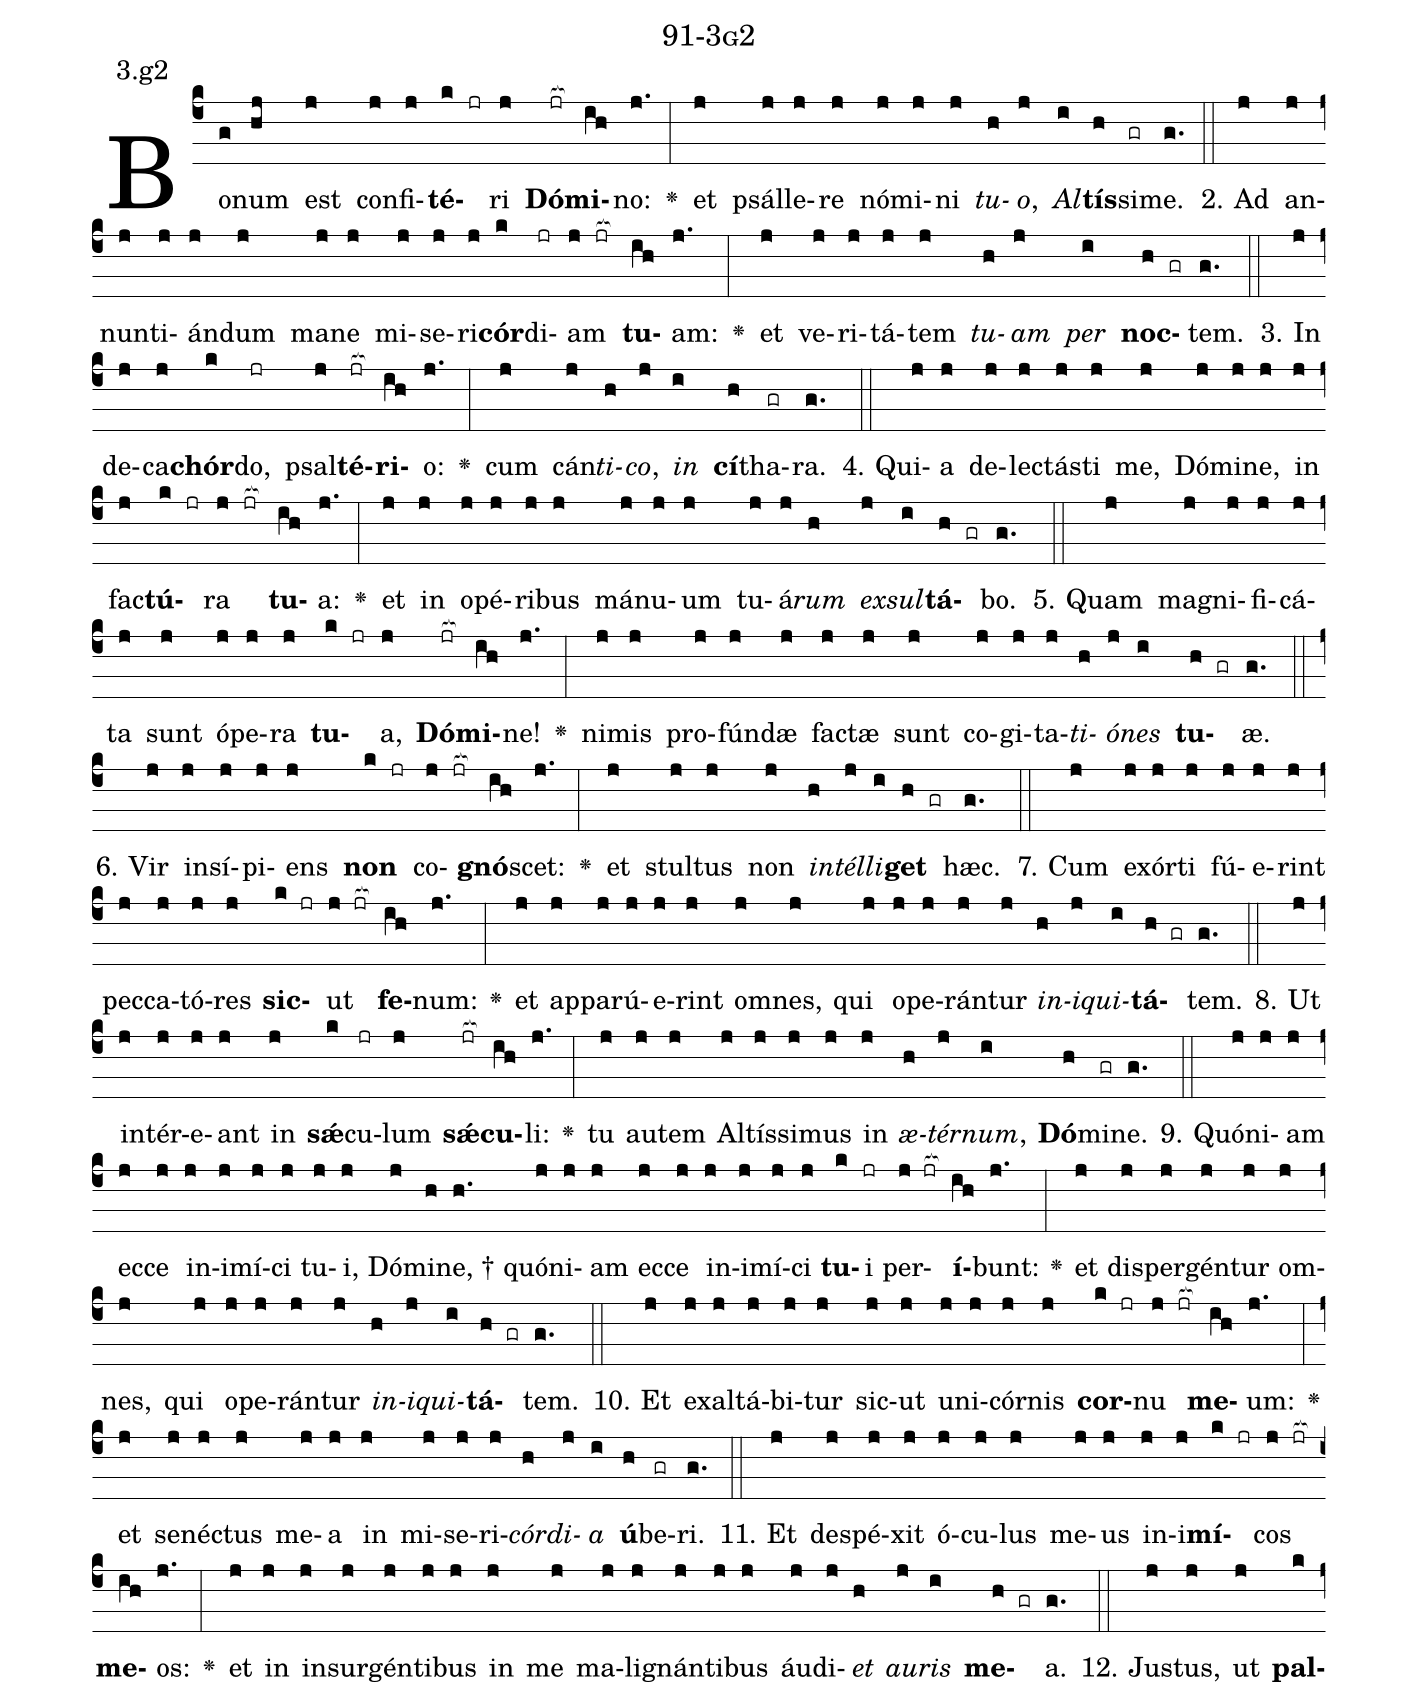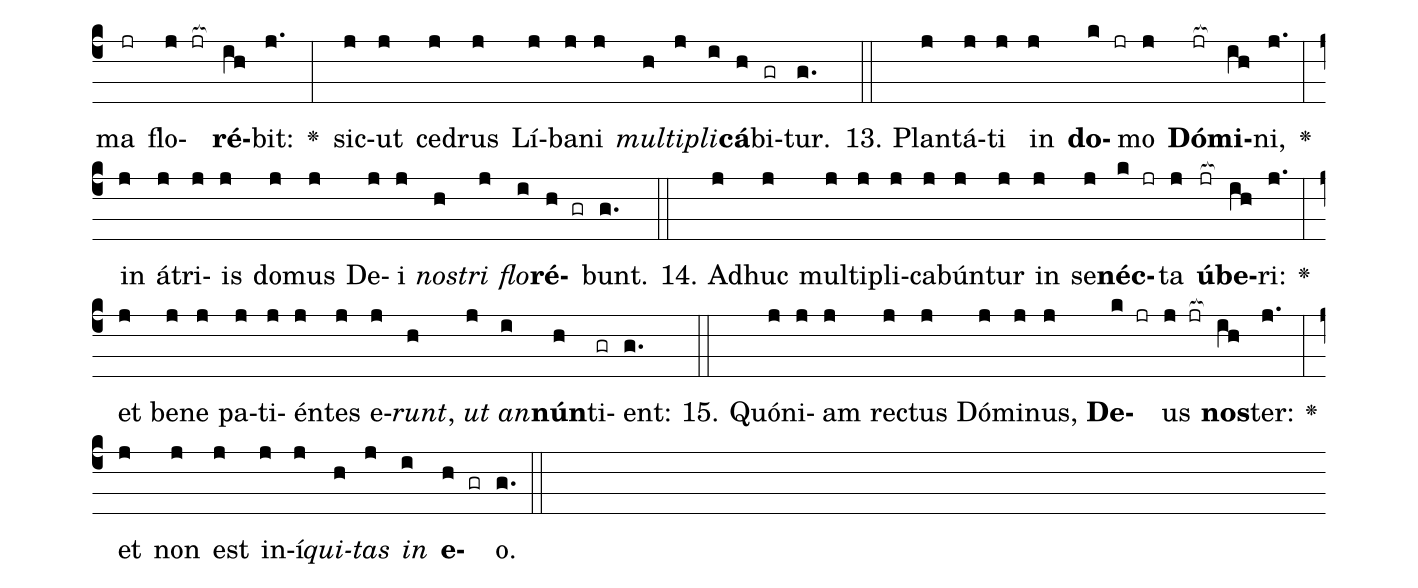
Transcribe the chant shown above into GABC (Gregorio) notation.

name: 91-3g2;
annotation: 3.g2;
%%
(c4)Bo(g)num(hj) est(j) con(j)fi(j)<b>té</b>(k jr)ri(j) <b>Dó</b>(jr[ocb:1{])<b>mi</b>(ih[ocb:0}])no:(j.) <v>\greheightstar</v>(:) et(j) psál(j)le(j)re(j) nó(j)mi(j)ni(j) <i>tu</i>(h)<i>o</i>,(j) <i>Al</i>(i)<b>tís</b>(h)si(gr)me.(g.) (::)
2. Ad(j) an(j)nun(j)ti(j)án(j)dum(j) ma(j)ne(j) mi(j)se(j)ri(j)<b>cór</b>(k)di(jr)am(j jr[ocb:1{]) <b>tu</b>(ih[ocb:0}])am:(j.) <v>\greheightstar</v>(:) et(j) ve(j)ri(j)tá(j)tem(j) <i>tu</i>(h)<i>am</i>(j) <i>per</i>(i) <b>noc</b>(h gr)tem.(g.) (::)
3. In(j) de(j)ca(j)<b>chór</b>(k)do,(jr) psal(j)<b>té</b>(jr[ocb:1{])<b>ri</b>(ih[ocb:0}])o:(j.) <v>\greheightstar</v>(:) cum(j) cán(j)<i>ti</i>(h)<i>co</i>,(j) <i>in</i>(i) <b>cí</b>(h)tha(gr)ra.(g.) (::)
4. Qui(j)a(j) de(j)lec(j)tás(j)ti(j) me,(j) Dó(j)mi(j)ne,(j) in(j) fac(j)<b>tú</b>(k jr)ra(j jr[ocb:1{]) <b>tu</b>(ih[ocb:0}])a:(j.) <v>\greheightstar</v>(:) et(j) in(j) o(j)pé(j)ri(j)bus(j) má(j)nu(j)um(j) tu(j)á(j)<i>rum</i>(h) <i>ex</i>(j)<i>sul</i>(i)<b>tá</b>(h gr)bo.(g.) (::)
5. Quam(j) ma(j)gni(j)fi(j)cá(j)ta(j) sunt(j) ó(j)pe(j)ra(j) <b>tu</b>(k jr)a,(j) <b>Dó</b>(jr[ocb:1{])<b>mi</b>(ih[ocb:0}])ne!(j.) <v>\greheightstar</v>(:) ni(j)mis(j) pro(j)fún(j)dæ(j) fac(j)tæ(j) sunt(j) co(j)gi(j)ta(j)<i>ti</i>(h)<i>ó</i>(j)<i>nes</i>(i) <b>tu</b>(h gr)æ.(g.) (::)
6. Vir(j) in(j)sí(j)pi(j)ens(j) <b>non</b>(k jr) co(j jr[ocb:1{])<b>gnó</b>(ih[ocb:0}])scet:(j.) <v>\greheightstar</v>(:) et(j) stul(j)tus(j) non(j) <i>in</i>(h)<i>tél</i>(j)<i>li</i>(i)<b>get</b>(h gr) hæc.(g.) (::)
7. Cum(j) ex(j)ór(j)ti(j) fú(j)e(j)rint(j) pec(j)ca(j)tó(j)res(j) <b>sic</b>(k jr)ut(j jr[ocb:1{]) <b>fe</b>(ih[ocb:0}])num:(j.) <v>\greheightstar</v>(:) et(j) ap(j)pa(j)rú(j)e(j)rint(j) om(j)nes,(j) qui(j) o(j)pe(j)rán(j)tur(j) <i>in</i>(h)<i>i</i>(j)<i>qui</i>(i)<b>tá</b>(h gr)tem.(g.) (::)
8. Ut(j) in(j)tér(j)e(j)ant(j) in(j) <b>sǽ</b>(k)cu(jr)lum(j) <b>sǽ</b>(jr[ocb:1{])<b>cu</b>(ih[ocb:0}])li:(j.) <v>\greheightstar</v>(:) tu(j) au(j)tem(j) Al(j)tís(j)si(j)mus(j) in(j) <i>æ</i>(h)<i>tér</i>(j)<i>num</i>,(i) <b>Dó</b>(h)mi(gr)ne.(g.) (::)
9. Quón(j)i(j)am(j) ec(j)ce(j) in(j)i(j)mí(j)ci(j) tu(j)i,(j) Dó(j)mi(h)ne, †(h.) quón(j)i(j)am(j) ec(j)ce(j) in(j)i(j)mí(j)ci(j) <b>tu</b>(k)i(jr) per(j jr[ocb:1{])<b>í</b>(ih[ocb:0}])bunt:(j.) <v>\greheightstar</v>(:) et(j) di(j)sper(j)gén(j)tur(j) om(j)nes,(j) qui(j) o(j)pe(j)rán(j)tur(j) <i>in</i>(h)<i>i</i>(j)<i>qui</i>(i)<b>tá</b>(h gr)tem.(g.) (::)
10. Et(j) ex(j)al(j)tá(j)bi(j)tur(j) sic(j)ut(j) u(j)ni(j)cór(j)nis(j) <b>cor</b>(k jr)nu(j jr[ocb:1{]) <b>me</b>(ih[ocb:0}])um:(j.) <v>\greheightstar</v>(:) et(j) se(j)néc(j)tus(j) me(j)a(j) in(j) mi(j)se(j)ri(j)<i>cór</i>(h)<i>di</i>(j)<i>a</i>(i) <b>ú</b>(h)be(gr)ri.(g.) (::)
11. Et(j) de(j)spé(j)xit(j) ó(j)cu(j)lus(j) me(j)us(j) in(j)i(j)<b>mí</b>(k jr)cos(j jr[ocb:1{]) <b>me</b>(ih[ocb:0}])os:(j.) <v>\greheightstar</v>(:) et(j) in(j) in(j)sur(j)gén(j)ti(j)bus(j) in(j) me(j) ma(j)li(j)gnán(j)ti(j)bus(j) áu(j)di(j)<i>et</i>(h) <i>au</i>(j)<i>ris</i>(i) <b>me</b>(h gr)a.(g.) (::)
12. Jus(j)tus,(j) ut(j) <b>pal</b>(k)ma(jr) flo(j jr[ocb:1{])<b>ré</b>(ih[ocb:0}])bit:(j.) <v>\greheightstar</v>(:) sic(j)ut(j) ce(j)drus(j) Lí(j)ba(j)ni(j) <i>mul</i>(h)<i>ti</i>(j)<i>pli</i>(i)<b>cá</b>(h)bi(gr)tur.(g.) (::)
13. Plan(j)tá(j)ti(j) in(j) <b>do</b>(k jr)mo(j) <b>Dó</b>(jr[ocb:1{])<b>mi</b>(ih[ocb:0}])ni,(j.) <v>\greheightstar</v>(:) in(j) á(j)tri(j)is(j) do(j)mus(j) De(j)i(j) <i>nos</i>(h)<i>tri</i>(j) <i>flo</i>(i)<b>ré</b>(h gr)bunt.(g.) (::)
14. Ad(j)huc(j) mul(j)ti(j)pli(j)ca(j)bún(j)tur(j) in(j) se(j)<b>néc</b>(k jr)ta(j) <b>ú</b>(jr[ocb:1{])<b>be</b>(ih[ocb:0}])ri:(j.) <v>\greheightstar</v>(:) et(j) be(j)ne(j) pa(j)ti(j)én(j)tes(j) e(j)<i>runt</i>,(h) <i>ut</i>(j) <i>an</i>(i)<b>nún</b>(h)ti(gr)ent:(g.) (::)
15. Quón(j)i(j)am(j) rec(j)tus(j) Dó(j)mi(j)nus,(j) <b>De</b>(k jr)us(j jr[ocb:1{]) <b>nos</b>(ih[ocb:0}])ter:(j.) <v>\greheightstar</v>(:) et(j) non(j) est(j) in(j)í(j)<i>qui</i>(h)<i>tas</i>(j) <i>in</i>(i) <b>e</b>(h gr)o.(g.) (::)
